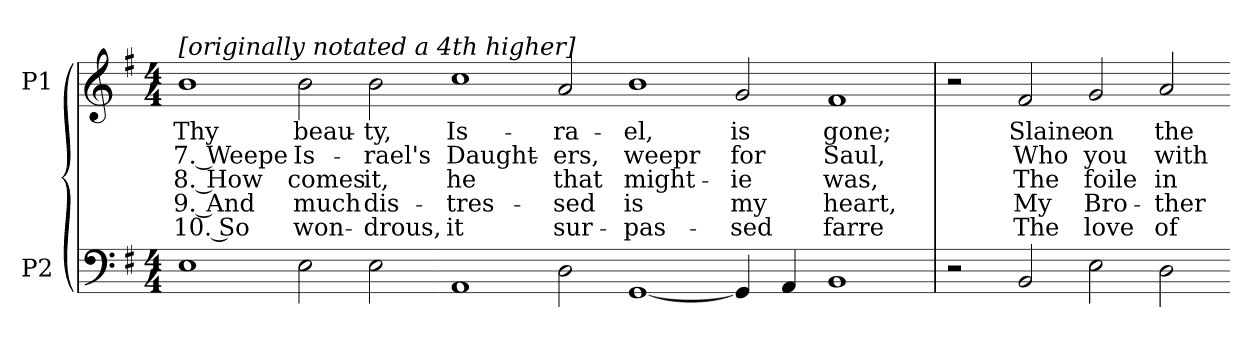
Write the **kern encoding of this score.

**kern	**kern	**text	**text	**text	**text	**text
*part2	*part1	*part1	*part1	*part1	*part1	*part1
*staff2	*staff1	*staff1	*staff1	*staff1	*staff1	*staff1
*I"P2	*I"P1	*	*	*	*	*
!!LO:PB:g=z
*clefF4	*clefG2	*	*	*	*	*
*k[f#]	*k[f#]	*	*	*	*	*
*G:	*G:	*	*	*	*	*
*M4/4	*M4/4	*	*	*	*	*
=1	=1	=1	=1	=1	=1	=1
!	!LO:TX:a:t=[originally notated a 4th higher]	!	!	!	!	!
!	!	!LO:LY:b:color=#000000	!LO:LY:b:color=#000000	!LO:LY:b:color=#000000	!LO:LY:b:color=#000000	!LO:LY:b:color=#000000
1Ei	1bi	Thy	7. Weepe	8. How	9. And	10. So
!	!	!LO:LY:b:color=#000000	!LO:LY:b:color=#000000	!LO:LY:b:color=#000000	!LO:LY:b:color=#000000	!LO:LY:b:color=#000000
2Ei\	2bi\	beau-	Is-	comes	much	won-
!	!	!LO:LY:b:color=#000000	!LO:LY:b:color=#000000	!LO:LY:b:color=#000000	!LO:LY:b:color=#000000	!LO:LY:b:color=#000000
2Ei\	2bi\	-ty,	-rael's	it,	dis-	-drous,
=2-	=2-	=2-	=2-	=2-	=2-	=2-
!	!	!LO:LY:b:color=#000000	!LO:LY:b:color=#000000	!LO:LY:b:color=#000000	!LO:LY:b:color=#000000	!LO:LY:b:color=#000000
1AAi	1cci	Is-	Daught-	he	-tres-	it
!	!	!LO:LY:b:color=#000000	!LO:LY:b:color=#000000	!LO:LY:b:color=#000000	!LO:LY:b:color=#000000	!LO:LY:b:color=#000000
2Di\	2ai/	-ra-	-ers,	that	-sed	sur-
!	!	!LO:LY:b:color=#000000	!LO:LY:b:color=#000000	!LO:LY:b:color=#000000	!LO:LY:b:color=#000000	!LO:LY:b:color=#000000
[<1GGi	1bi	-el,	weepr	might-	is	-pas-
!	!	!LO:LY:b:color=#000000	!LO:LY:b:color=#000000	!LO:LY:b:color=#000000	!LO:LY:b:color=#000000	!LO:LY:b:color=#000000
4GGi/]	2gi/	is	for	-ie	my	-sed
4AAi/	.	.	.	.	.	.
!	!	!LO:LY:b:color=#000000	!LO:LY:b:color=#000000	!LO:LY:b:color=#000000	!LO:LY:b:color=#000000	!LO:LY:b:color=#000000
1BBi	1f#i	gone;	Saul,	was,	heart,	farre
=3	=3	=3	=3	=3	=3	=3
2r	2r	.	.	.	.	.
!	!	!LO:LY:b:color=#000000	!LO:LY:b:color=#000000	!LO:LY:b:color=#000000	!LO:LY:b:color=#000000	!LO:LY:b:color=#000000
2BBi/	2f#i/	Slaine	Who	The	My	The
!	!	!LO:LY:b:color=#000000	!LO:LY:b:color=#000000	!LO:LY:b:color=#000000	!LO:LY:b:color=#000000	!LO:LY:b:color=#000000
2Ei\	2gi/	on	you	foile	Bro-	love
!	!	!LO:LY:b:color=#000000	!LO:LY:b:color=#000000	!LO:LY:b:color=#000000	!LO:LY:b:color=#000000	!LO:LY:b:color=#000000
2Di\	2ai/	the	with	in	-ther	of
=-	=-	=-	=-	=-	=-	=-
*-	*-	*-	*-	*-	*-	*-
